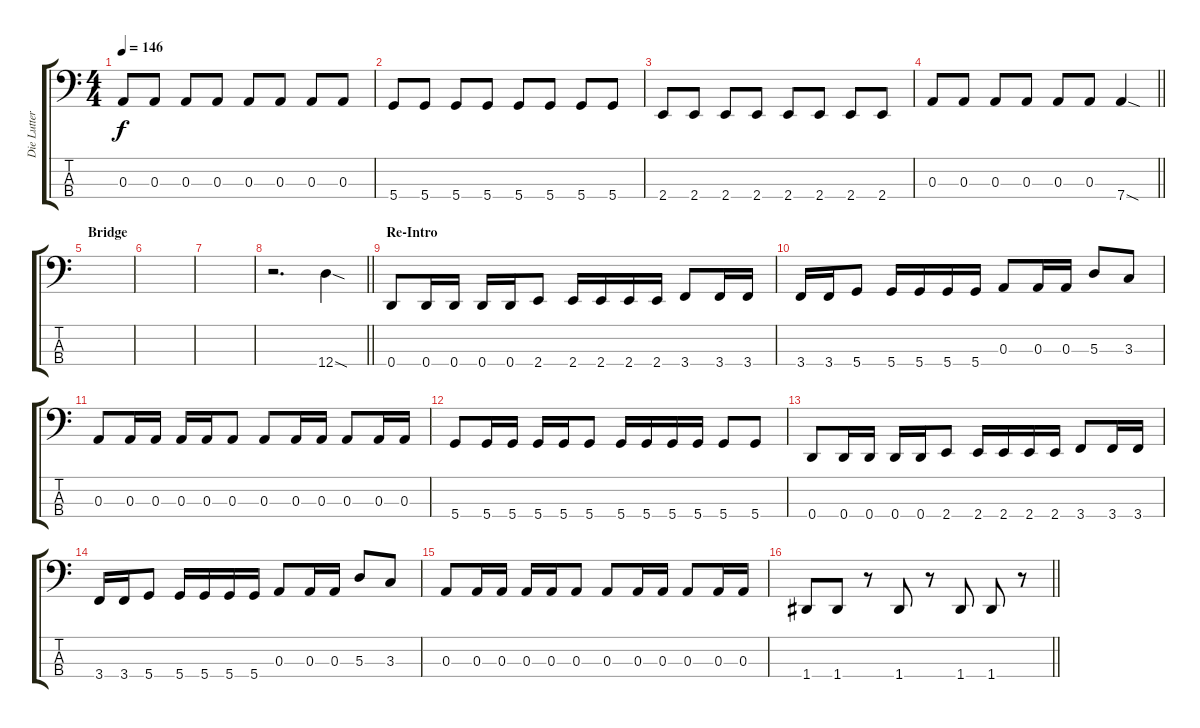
\track ("Die Lutter" "Die Lutter") {instrument electricbasspick}
\staff {score tabs}
\tuning (G2 D2 A1 D1) {hide}
\ts (4 4)
\tempo 146
\clef f4
\ks c
0.3.8{dy f} 0.3.8 0.3.8 0.3.8 0.3.8 0.3.8 0.3.8 0.3.8 |
5.4.8 5.4.8 5.4.8 5.4.8 5.4.8 5.4.8 5.4.8 5.4.8 |
2.4.8 2.4.8 2.4.8 2.4.8 2.4.8 2.4.8 2.4.8 2.4.8 |
\barLineRight lightlight
0.3.8 0.3.8 0.3.8 0.3.8 0.3.8 0.3.8 7.4{sod}.4 |
\section ("" "Bridge")
|
|
|
\barLineRight lightlight
r.2{d} 12.4{sod}.4 |
\section ("" "Re-Intro")
0.4.8 0.4.16 0.4.16 0.4.16 0.4.16 2.4.8 2.4.16 2.4.16 2.4.16 2.4.16 3.4.8 3.4.16 3.4.16 |
3.4.16 3.4.16 5.4.8 5.4.16 5.4.16 5.4.16 5.4.16 0.3.8 0.3.16 0.3.16 5.3.8 3.3.8 |
0.3.8 0.3.16 0.3.16 0.3.16 0.3.16 0.3.8 0.3.8 0.3.16 0.3.16 0.3.8 0.3.16 0.3.16 |
5.4.8 5.4.16 5.4.16 5.4.16 5.4.16 5.4.8 5.4.16 5.4.16 5.4.16 5.4.16 5.4.8 5.4.8 |
0.4.8 0.4.16 0.4.16 0.4.16 0.4.16 2.4.8 2.4.16 2.4.16 2.4.16 2.4.16 3.4.8 3.4.16 3.4.16 |
3.4.16 3.4.16 5.4.8 5.4.16 5.4.16 5.4.16 5.4.16 0.3.8 0.3.16 0.3.16 5.3.8 3.3.8 |
0.3.8 0.3.16 0.3.16 0.3.16 0.3.16 0.3.8 0.3.8 0.3.16 0.3.16 0.3.8 0.3.16 0.3.16 |
\barLineRight lightlight
1.4.8 1.4.8 r.8 1.4.8 r.8 1.4.8 1.4.8 r.8
